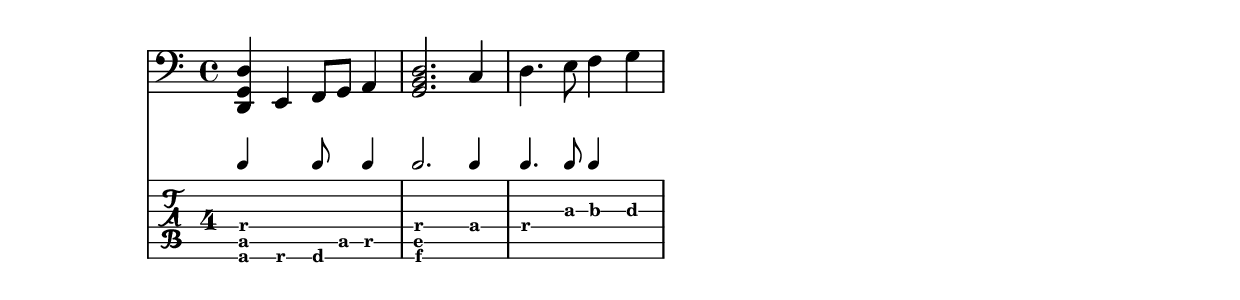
%{ Tablature layout for viol music

The snippet defines a specialized group of rhythmic and
tablature staves able to handle old english viol tablature
scores.

The string tunings defaults to the most common viol in d
but other usual tunings are also available.

The rhythm part is used to provide only the pace changes,
and therefore must be provided as a supplementary voice.
%}
\version "2.17.7"

% \stringTuning <d, g, c e a' d'>
"viol-in-d-tuning" = #`(,(ly:make-pitch  0 1 NATURAL)
                        ,(ly:make-pitch -1 5 NATURAL)
                        ,(ly:make-pitch -1 2 NATURAL)
                        ,(ly:make-pitch -1 0 NATURAL)
                        ,(ly:make-pitch -2 4 NATURAL)
                        ,(ly:make-pitch -2 1 NATURAL))

% \stringTuning <c, g, c e a' d'>
"viol-in-d-scord-tuning" = #`(,(ly:make-pitch  0 1 NATURAL)
                              ,(ly:make-pitch -1 5 NATURAL)
                              ,(ly:make-pitch -1 2 NATURAL)
                              ,(ly:make-pitch -1 0 NATURAL)
                              ,(ly:make-pitch -2 4 NATURAL)
                              ,(ly:make-pitch -2 0 NATURAL))

% \stringTuning <g, c f a' d' g''>
"viol-in-g-tuning" = #`(,(ly:make-pitch  0 4 NATURAL)
                        ,(ly:make-pitch  0 1 NATURAL)
                        ,(ly:make-pitch -1 5 NATURAL)
                        ,(ly:make-pitch -1 3 NATURAL)
                        ,(ly:make-pitch -1 0 NATURAL)
                        ,(ly:make-pitch -2 4 NATURAL))
                        
 %% Use r for c and skip j fret label
"frets-for-luth" = #`(,"a","b","r","d","e","f","g","h","i","k","l","m","n")                       

ViolTabLayout = \layout {
  \context {
    \RhythmicStaff
    \type "Engraver_group"
    \name "ViolTabRhythmicStaff"
    \alias "RhythmicStaff"

    \description "Handles rhythm part of viol tablature."
  
    \remove "Time_signature_engraver"
    \remove "Staff_symbol_engraver"
    \remove "Bar_engraver"

    fontSize = #-2
    \override StaffSymbol #'staff-space = #(magstep -3)
    \override Stem #'length = #5
    \override VerticalAxisGroup #'staff-staff-spacing =
      #'((basic-distance . 1)
         (minimum-distance . 1)
         (padding . 1))

    % useful to merge chords noteheads
    \override NoteHead #'X-offset = #0
  }

  \context {
    \TabStaff
    \type "Engraver_group"
    \name "ViolTabFingeringStaff"
    \alias "Staff"

    \description "Handles fingering part of viol tablature."

    tablatureFormat = #fret-letter-tablature-format
    fretLabels = #frets-for-luth
    stringTunings = #viol-in-d-tuning

    % useful for tablature only scores
    \revert TimeSignature #'stencil
    \override TimeSignature #'style = #'single-digit
  }

  \context {
    \type "Engraver_group"
    \name "ViolTabStaff"
    \consists "Vertical_align_engraver"
    topLevelAlignment = ##f

    \description "Handles viol tablature."

    \defaultchild "ViolTabFingeringStaff"
    \accepts "ViolTabRhythmicStaff"
    \accepts "ViolTabFingeringStaff"
  }

  \context {
    \Score
    \accepts "ViolTabStaff"
  }
}

%%%%%%%%%%%%%%%%%%%%%%%%%%%%%%%%%%%%%%%%%%%%%%%%%%%%%%%%%

myNotes  = \relative c  { <d, g d'>4 e f8 g a4 <d b g>2. c4 d4. e8 f4 g }
myRhythm = \relative c'' {         a4 s a8 s a4       a2. a4 a4. a8 a4 s }

%%%%%%%%%%%%%%%%%%%%%%%%%%%%%%%%%%%%%%%%%%%%%%%%%%%%%%%
\score {
  <<
    \new Staff {
      \clef bass
      \myNotes
    }
    \new ViolTabStaff {
      <<
        \new ViolTabRhythmicStaff {
          %\myNotes
          \myRhythm
        }
        \new ViolTabFingeringStaff {
          \myNotes
        }
      >>
    }
  >>
  \layout {
    \ViolTabLayout
  }
}

